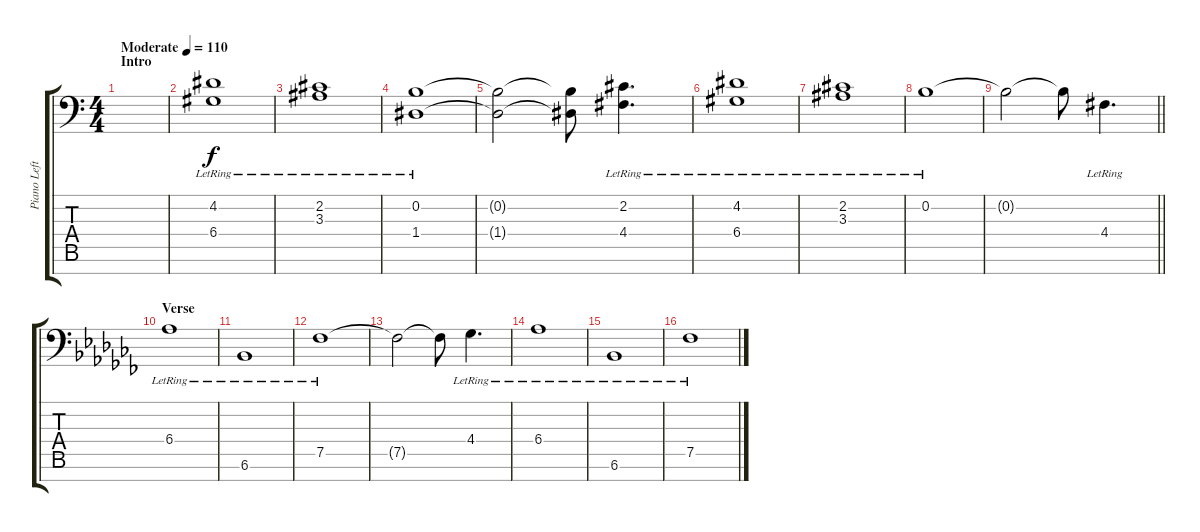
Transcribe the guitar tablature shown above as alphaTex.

\track ("Piano Left Hand" "Piano Left") {instrument acousticgrandpiano}
\staff {score tabs}
\tuning (E4 B3 G3 D3 A2 E2 Db1) {hide}
\ts (4 4)
\section ("" "Intro")
\tempo (110 "Moderate")
\clef f4
\ks c
|
(4.2{lr} 6.4{lr}).1 |
(2.2{lr} 3.3{lr}).1 |
(0.2{lr} 1.4).1 |
(0.2{t} 1.4{t}).2 (0.2{t} 1.4{t}).8 (2.2{lr} 4.4{lr}).4{d} |
(4.2{lr} 6.4{lr}).1 |
(2.2{lr} 3.3{lr}).1 |
0.2{lr}.1 |
\barLineRight lightlight
0.2{t}.2 0.2{t}.8 4.4{lr}.4{d} |
\section ("" "Verse")
\ks abminor
6.4{lr}.1 |
6.6{lr}.1 |
7.5{lr}.1 |
7.5{t}.2 7.5{t}.8 4.4{lr}.4{d} |
6.4{lr}.1 |
6.6{lr}.1 |
7.5{lr}.1
